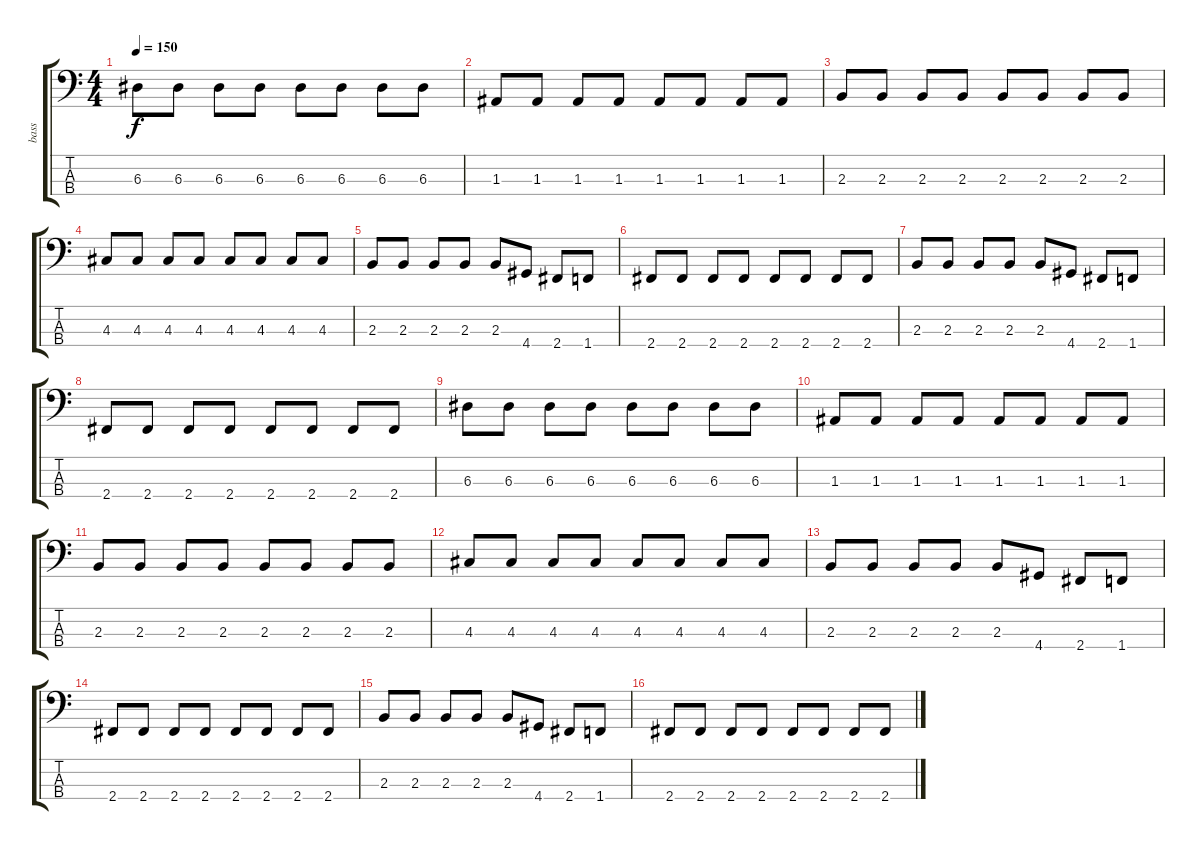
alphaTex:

\track ("bass" "bass") {instrument electricbasspick}
\staff {score tabs}
\tuning (G2 D2 A1 E1) {hide}
\ts (4 4)
\tempo 150
\clef f4
\ks c
6.3.8{dy f} 6.3.8 6.3.8 6.3.8 6.3.8 6.3.8 6.3.8 6.3.8 |
1.3.8 1.3.8 1.3.8 1.3.8 1.3.8 1.3.8 1.3.8 1.3.8 |
2.3.8 2.3.8 2.3.8 2.3.8 2.3.8 2.3.8 2.3.8 2.3.8 |
4.3.8 4.3.8 4.3.8 4.3.8 4.3.8 4.3.8 4.3.8 4.3.8 |
2.3.8 2.3.8 2.3.8 2.3.8 2.3.8 4.4.8 2.4.8 1.4.8 |
2.4.8 2.4.8 2.4.8 2.4.8 2.4.8 2.4.8 2.4.8 2.4.8 |
2.3.8 2.3.8 2.3.8 2.3.8 2.3.8 4.4.8 2.4.8 1.4.8 |
2.4.8 2.4.8 2.4.8 2.4.8 2.4.8 2.4.8 2.4.8 2.4.8 |
6.3.8 6.3.8 6.3.8 6.3.8 6.3.8 6.3.8 6.3.8 6.3.8 |
1.3.8 1.3.8 1.3.8 1.3.8 1.3.8 1.3.8 1.3.8 1.3.8 |
2.3.8 2.3.8 2.3.8 2.3.8 2.3.8 2.3.8 2.3.8 2.3.8 |
4.3.8 4.3.8 4.3.8 4.3.8 4.3.8 4.3.8 4.3.8 4.3.8 |
2.3.8 2.3.8 2.3.8 2.3.8 2.3.8 4.4.8 2.4.8 1.4.8 |
2.4.8 2.4.8 2.4.8 2.4.8 2.4.8 2.4.8 2.4.8 2.4.8 |
2.3.8 2.3.8 2.3.8 2.3.8 2.3.8 4.4.8 2.4.8 1.4.8 |
2.4.8 2.4.8 2.4.8 2.4.8 2.4.8 2.4.8 2.4.8 2.4.8
